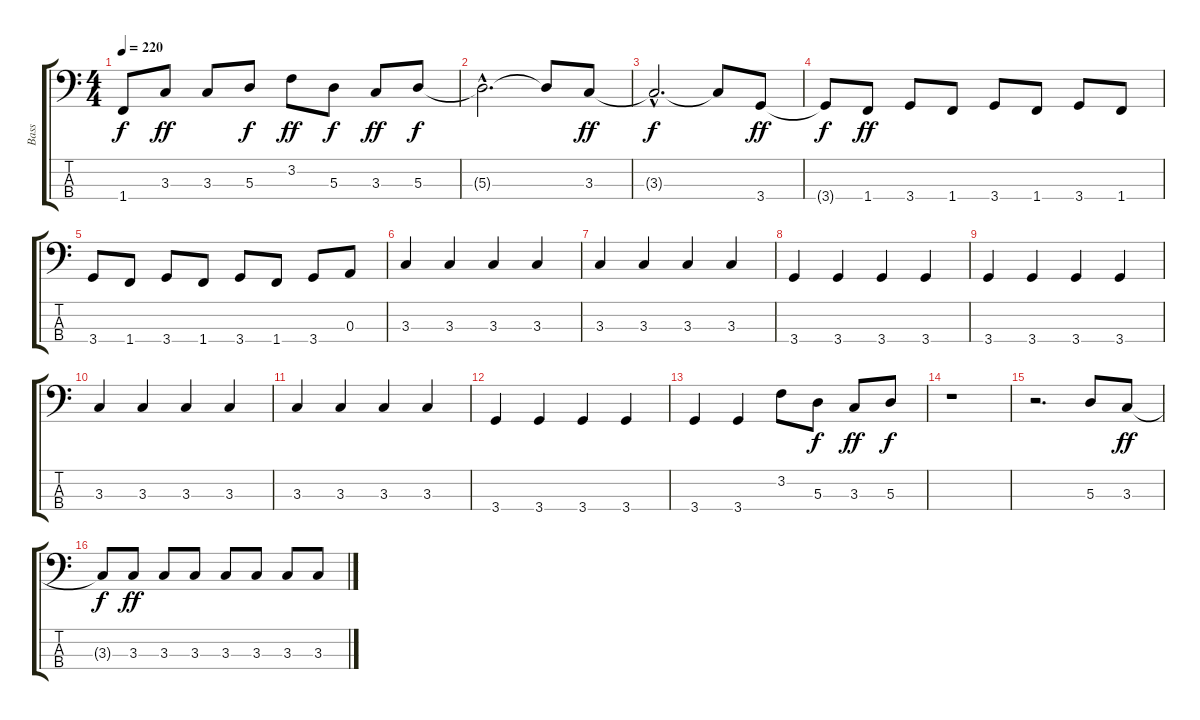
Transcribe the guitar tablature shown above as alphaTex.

\track ("Bass" "Bass") {instrument electricbassfinger}
\staff {score tabs}
\tuning (G2 D2 A1 E1) {hide}
\ts (4 4)
\tempo 220
\clef f4
\ks c
1.4{t}.8{dy f} 3.3.8{dy ff} 3.3.8 5.3.8{dy f} 3.2.8{dy ff} 5.3.8{dy f} 3.3.8{dy ff} 5.3.8{dy f} |
5.3{hac t}.2{d} 5.3{t}.8 3.3.8{dy ff} |
3.3{hac t}.2{d dy f} 3.3{t}.8 3.4.8{dy ff} |
3.4{t}.8{dy f} 1.4.8{dy ff} 3.4.8 1.4.8 3.4.8 1.4.8 3.4.8 1.4.8 |
3.4.8 1.4.8 3.4.8 1.4.8 3.4.8 1.4.8 3.4.8 0.3.8 |
3.3.4 3.3.4 3.3.4 3.3.4 |
3.3.4 3.3.4 3.3.4 3.3.4 |
3.4.4 3.4.4 3.4.4 3.4.4 |
3.4.4 3.4.4 3.4.4 3.4.4 |
3.3.4 3.3.4 3.3.4 3.3.4 |
3.3.4 3.3.4 3.3.4 3.3.4 |
3.4.4 3.4.4 3.4.4 3.4.4 |
3.4.4 3.4.4 3.2.8 5.3.8{dy f} 3.3.8{dy ff} 5.3.8{dy f} |
r.1 |
r.2{d} 5.3.8 3.3.8{dy ff} |
3.3{t}.8{dy f} 3.3.8{dy ff} 3.3.8 3.3.8 3.3.8 3.3.8 3.3.8 3.3.8
